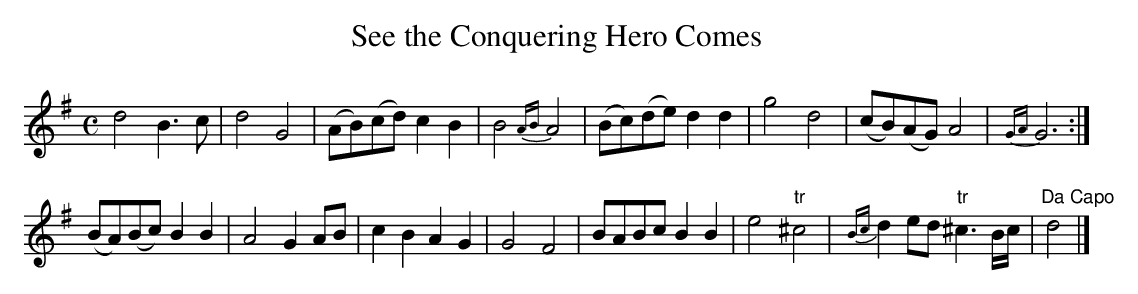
X:1
T:See the Conquering Hero Comes
M:C
K:G
d4 B3c| d4 G4| (AB)(cd) c2B2| B4 {AB}A4|\
(Bc)(de) d2d2| g4d4| (cB)(AG) A4| {GA}G6:|
(BA)(Bc) B2B2| A4 G2AB| c2B2 A2G2| G4 F4|\
BABc B2B2| e4 "tr"^c4| {Bc}d2ed "tr"^c3B/c/| "Da Capo"d4|]
